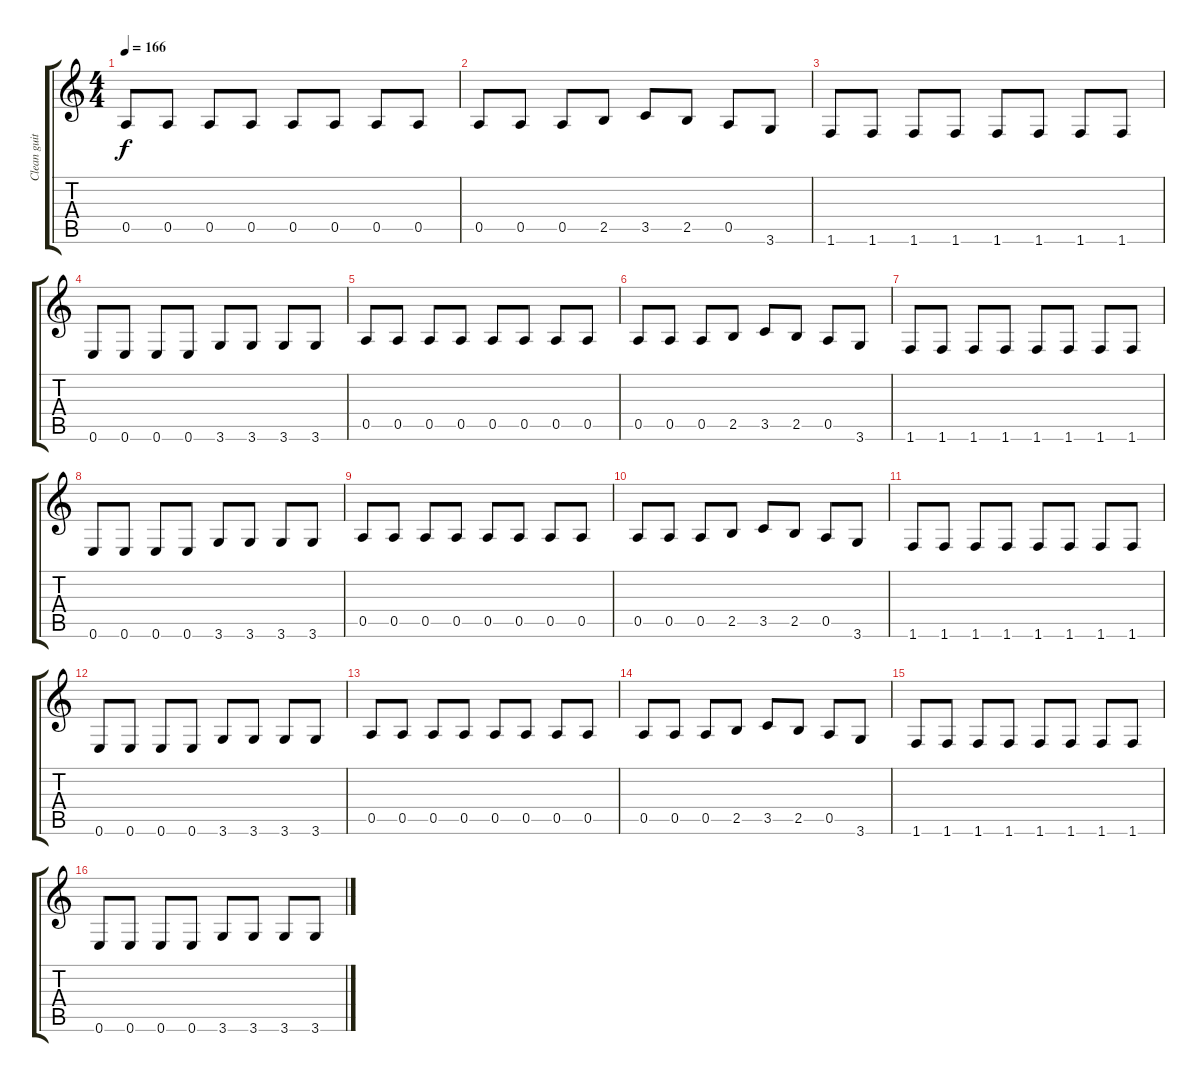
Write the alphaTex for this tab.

\track ("Clean guitar" "Clean guit") {instrument acousticguitarsteel}
\staff {score tabs}
\tuning (E4 B3 G3 D3 A2 E2) {hide}
\ts (4 4)
\tempo 166
\clef g2
\ks c
0.5.8{dy f} 0.5.8 0.5.8 0.5.8 0.5.8 0.5.8 0.5.8 0.5.8 |
0.5.8 0.5.8 0.5.8 2.5.8 3.5.8 2.5.8 0.5.8 3.6.8 |
1.6.8 1.6.8 1.6.8 1.6.8 1.6.8 1.6.8 1.6.8 1.6.8 |
0.6.8 0.6.8 0.6.8 0.6.8 3.6.8 3.6.8 3.6.8 3.6.8 |
0.5.8 0.5.8 0.5.8 0.5.8 0.5.8 0.5.8 0.5.8 0.5.8 |
0.5.8 0.5.8 0.5.8 2.5.8 3.5.8 2.5.8 0.5.8 3.6.8 |
1.6.8 1.6.8 1.6.8 1.6.8 1.6.8 1.6.8 1.6.8 1.6.8 |
0.6.8 0.6.8 0.6.8 0.6.8 3.6.8 3.6.8 3.6.8 3.6.8 |
0.5.8 0.5.8 0.5.8 0.5.8 0.5.8 0.5.8 0.5.8 0.5.8 |
0.5.8 0.5.8 0.5.8 2.5.8 3.5.8 2.5.8 0.5.8 3.6.8 |
1.6.8 1.6.8 1.6.8 1.6.8 1.6.8 1.6.8 1.6.8 1.6.8 |
0.6.8 0.6.8 0.6.8 0.6.8 3.6.8 3.6.8 3.6.8 3.6.8 |
0.5.8 0.5.8 0.5.8 0.5.8 0.5.8 0.5.8 0.5.8 0.5.8 |
0.5.8 0.5.8 0.5.8 2.5.8 3.5.8 2.5.8 0.5.8 3.6.8 |
1.6.8 1.6.8 1.6.8 1.6.8 1.6.8 1.6.8 1.6.8 1.6.8 |
0.6.8 0.6.8 0.6.8 0.6.8 3.6.8 3.6.8 3.6.8 3.6.8
